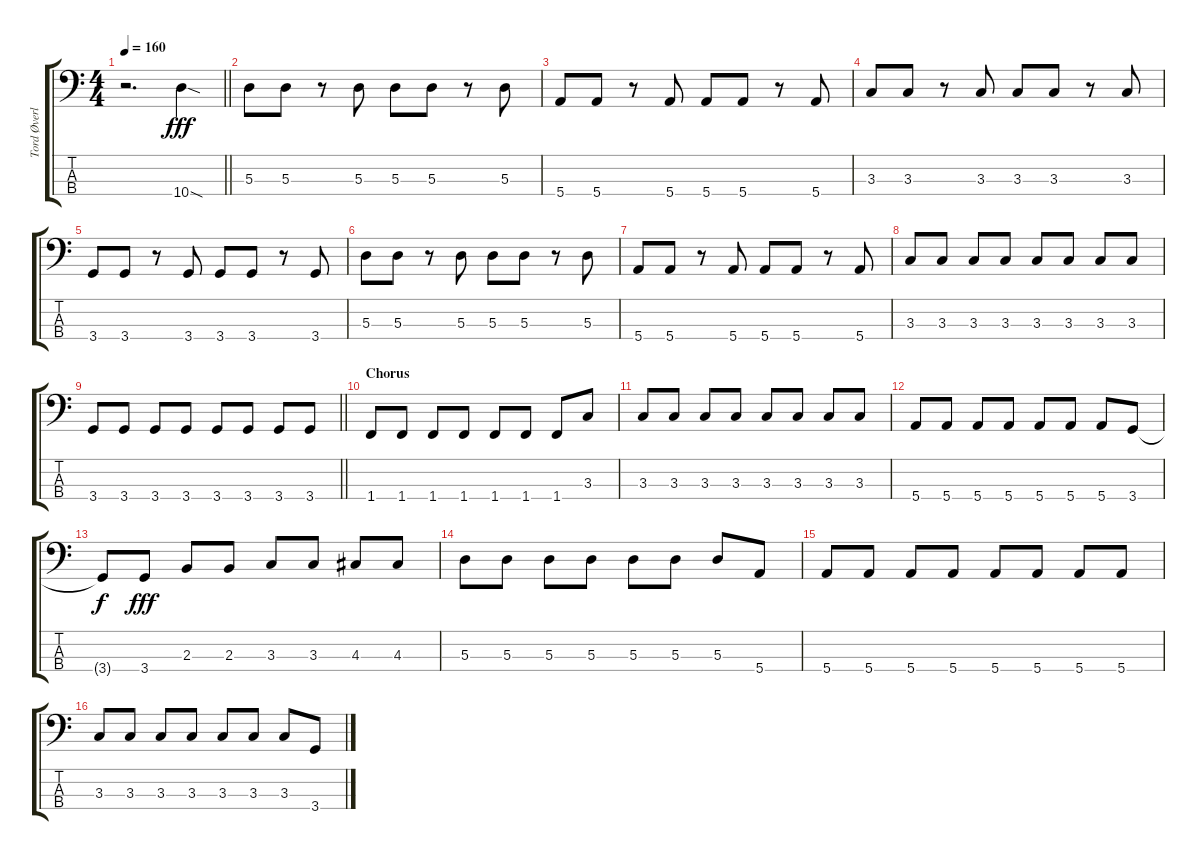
\track ("Tord Øverland-Knudsen" "Tord Øverl") {instrument slapbass2}
\staff {score tabs}
\tuning (G2 D2 A1 E1) {hide}
\ts (4 4)
\tempo 160
\clef f4
\barLineRight lightlight
\ks c
r.2{d dy fff} 10.4{sod}.4 |
5.3.8 5.3.8 r.8 5.3.8 5.3.8 5.3.8 r.8 5.3.8 |
5.4.8 5.4.8 r.8 5.4.8 5.4.8 5.4.8 r.8 5.4.8 |
3.3.8 3.3.8 r.8 3.3.8 3.3.8 3.3.8 r.8 3.3.8 |
3.4.8 3.4.8 r.8 3.4.8 3.4.8 3.4.8 r.8 3.4.8 |
5.3.8 5.3.8 r.8 5.3.8 5.3.8 5.3.8 r.8 5.3.8 |
5.4.8 5.4.8 r.8 5.4.8 5.4.8 5.4.8 r.8 5.4.8 |
3.3.8 3.3.8 3.3.8 3.3.8 3.3.8 3.3.8 3.3.8 3.3.8 |
\barLineRight lightlight
3.4.8 3.4.8 3.4.8 3.4.8 3.4.8 3.4.8 3.4.8 3.4.8 |
\section ("" "Chorus")
1.4.8 1.4.8 1.4.8 1.4.8 1.4.8 1.4.8 1.4.8 3.3.8 |
3.3.8 3.3.8 3.3.8 3.3.8 3.3.8 3.3.8 3.3.8 3.3.8 |
5.4.8 5.4.8 5.4.8 5.4.8 5.4.8 5.4.8 5.4.8 3.4.8 |
3.4{t}.8{dy f} 3.4.8{dy fff} 2.3.8 2.3.8 3.3.8 3.3.8 4.3.8 4.3.8 |
5.3.8 5.3.8 5.3.8 5.3.8 5.3.8 5.3.8 5.3.8 5.4.8 |
5.4.8 5.4.8 5.4.8 5.4.8 5.4.8 5.4.8 5.4.8 5.4.8 |
3.3.8 3.3.8 3.3.8 3.3.8 3.3.8 3.3.8 3.3.8 3.4.8
